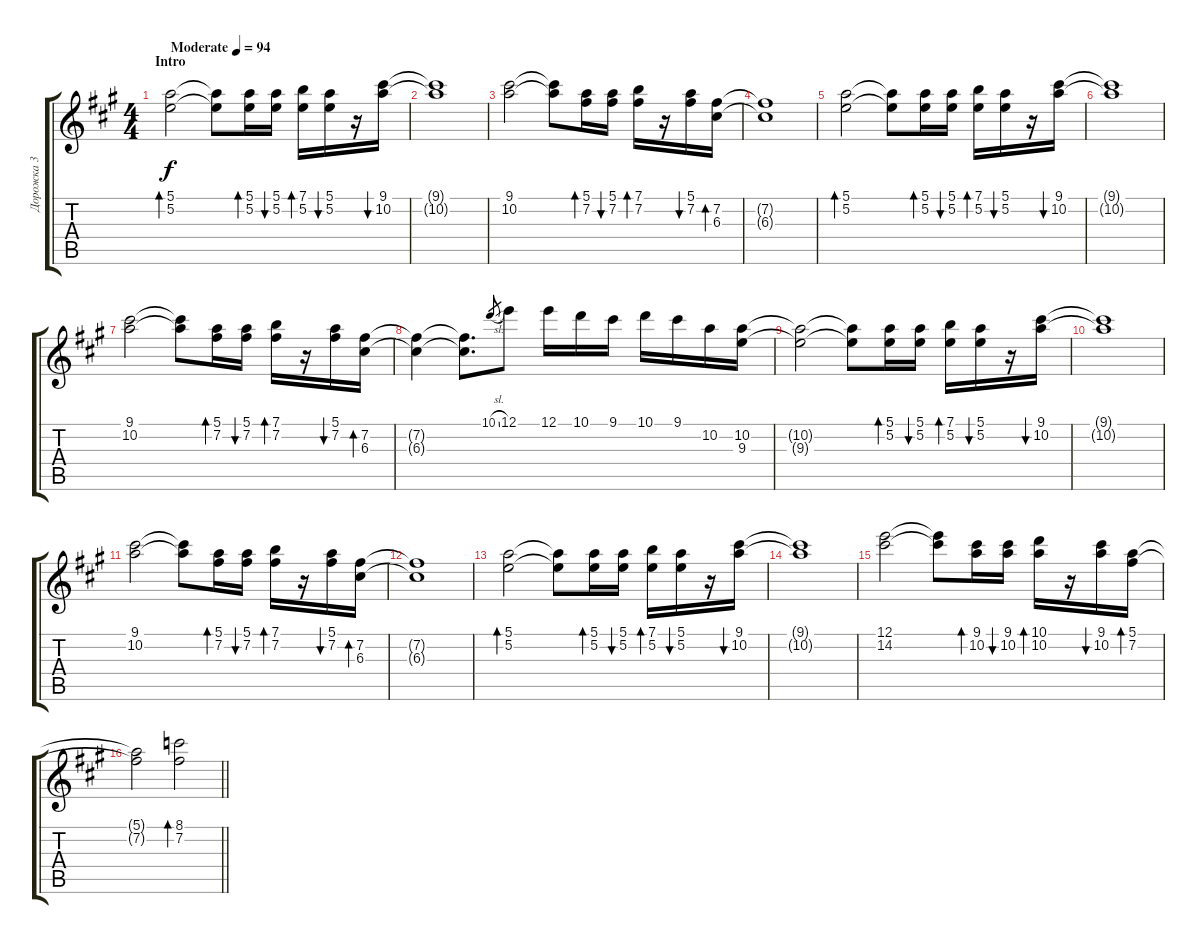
\track ("Дорожка 3" "Дорожка 3") {instrument acousticguitarsteel}
\staff {score tabs}
\tuning (E4 B3 G3 D3 A2 E2) {hide}
\ts (4 4)
\section ("" "Intro")
\tempo (94 "Moderate")
\clef g2
\ks a
(5.1 5.2).2{bd 60 dy f instrument acousticguitarsteel} (5.1{t} 5.2{t}).8 (5.1 5.2).16{bd 60} (5.1 5.2).16{bu 60} (7.1 5.2).16{bd 60} (5.1 5.2).16{bu 60} r.16 (9.1 10.2).16{bu 60} |
(9.1{t} 10.2{t}).1 |
(9.1 10.2).2 (9.1{t} 10.2{t}).8 (5.1 7.2).16{bd 60} (5.1 7.2).16{bu 60} (7.1 7.2).16{bd 60} r.16 (5.1 7.2).16{bu 60} (7.2 6.3).16{bd 60} |
(7.2{t} 6.3{t}).1 |
(5.1 5.2).2{bd 60} (5.1{t} 5.2{t}).8 (5.1 5.2).16{bd 60} (5.1 5.2).16{bu 60} (7.1 5.2).16{bd 60} (5.1 5.2).16{bu 60} r.16 (9.1 10.2).16{bu 60} |
(9.1{t} 10.2{t}).1 |
(9.1 10.2).2 (9.1{t} 10.2{t}).8 (5.1 7.2).16{bd 60} (5.1 7.2).16{bu 60} (7.1 7.2).16{bd 60} r.16 (5.1 7.2).16{bu 60} (7.2 6.3).16{bd 60} |
(7.2{t} 6.3{t}).4 (7.2{t} 6.3{t}).8{d} 10.1{sl}.8{gr} 12.1.8 12.1.16 10.1.16 9.1.16 10.1.16 9.1.16 10.2.16 (10.2 9.3).16 |
(10.2{t} 9.3{t}).2 (10.2{t} 9.3{t}).8 (5.1 5.2).16{bd 60} (5.1 5.2).16{bu 60} (7.1 5.2).16{bd 60} (5.1 5.2).16{bu 60} r.16 (9.1 10.2).16{bu 60} |
(9.1{t} 10.2{t}).1 |
(9.1 10.2).2 (9.1{t} 10.2{t}).8 (5.1 7.2).16{bd 60} (5.1 7.2).16{bu 60} (7.1 7.2).16{bd 60} r.16 (5.1 7.2).16{bu 60} (7.2 6.3).16{bd 60} |
(7.2{t} 6.3{t}).1 |
(5.1 5.2).2{bd 60} (5.1{t} 5.2{t}).8 (5.1 5.2).16{bd 60} (5.1 5.2).16{bu 60} (7.1 5.2).16{bd 60} (5.1 5.2).16{bu 60} r.16 (9.1 10.2).16{bu 60} |
(9.1{t} 10.2{t}).1 |
(12.1 14.2).2 (12.1{t} 14.2{t}).8 (9.1 10.2).16{bd 60} (9.1 10.2).16{bu 60} (10.1 10.2).16{bd 60} r.16 (9.1 10.2).16{bu 60} (5.1 7.2).16{bd 60} |
\barLineRight lightlight
(5.1{t} 7.2{t}).2 (8.1 7.2).2{bd 30}
